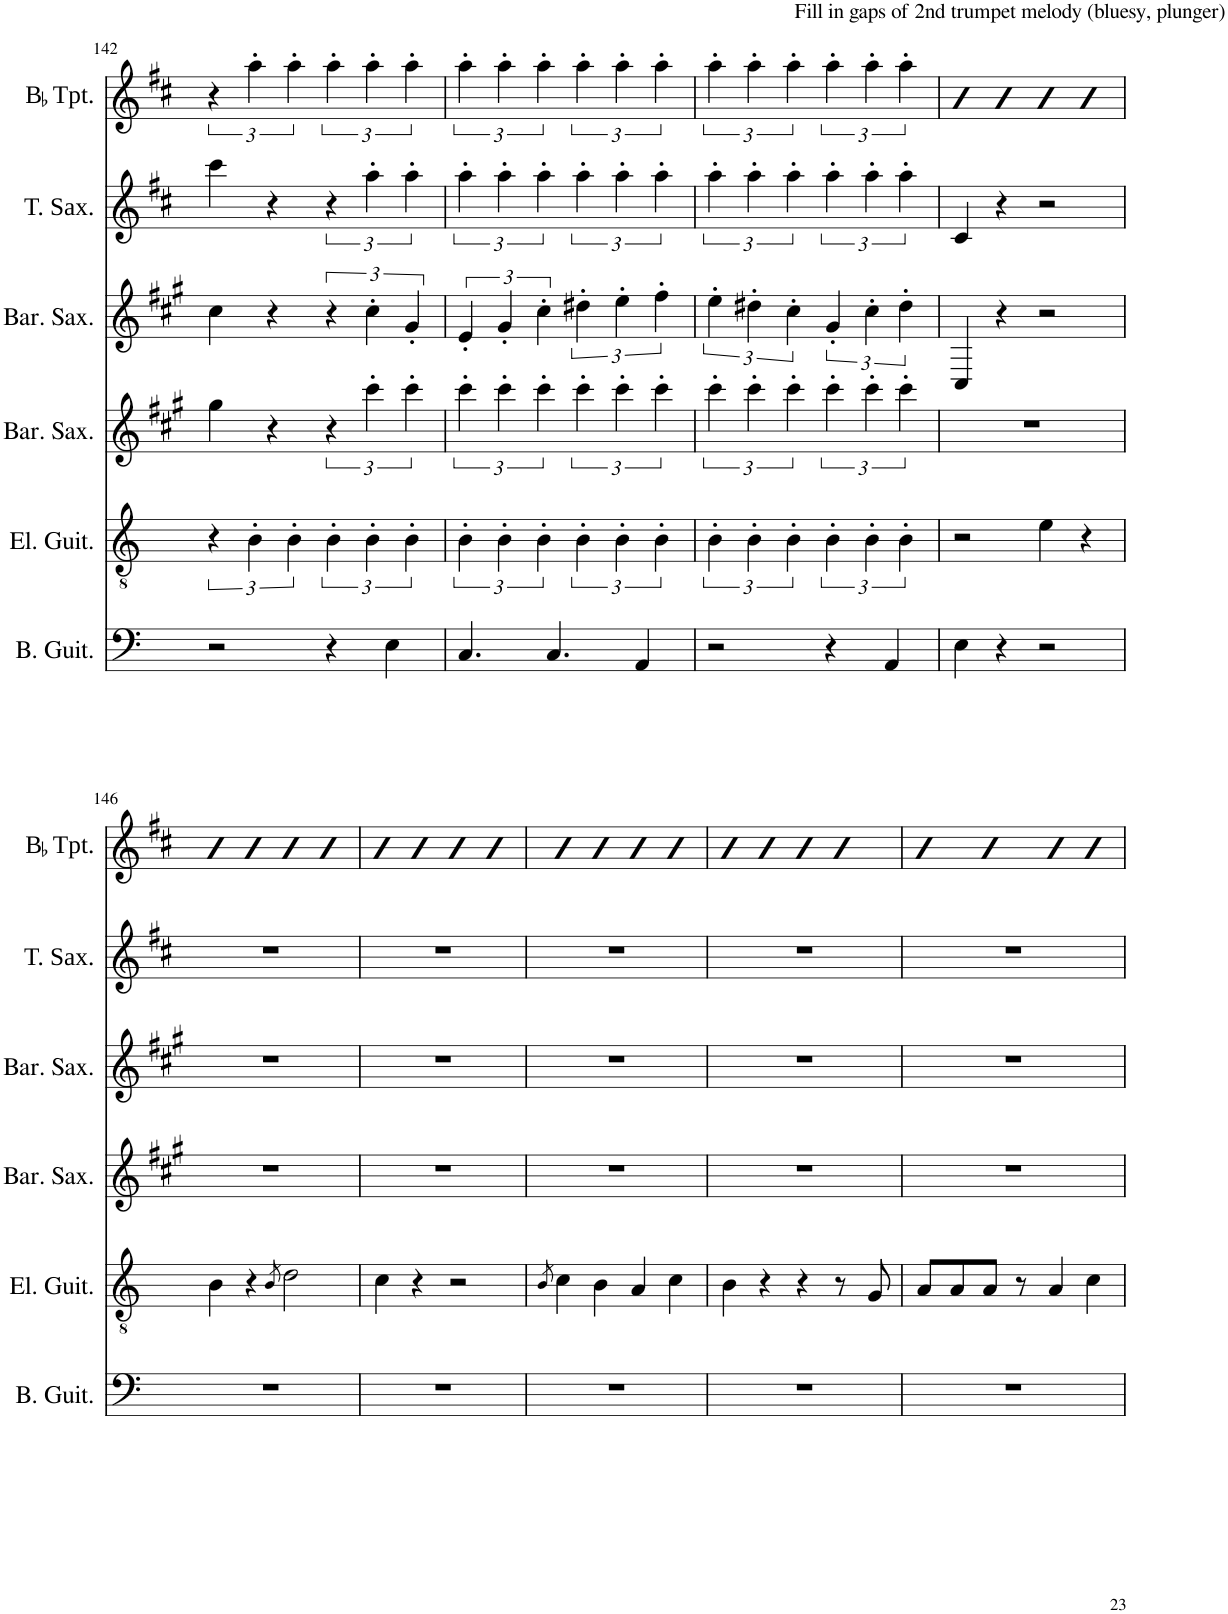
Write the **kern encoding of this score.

**kern	**kern	**kern	**kern	**kern	**kern	**kern	**kern
*part8	*part7	*part6	*part5	*part4	*part3	*part2	*part1
*staff8	*staff7	*staff6	*staff5	*staff4	*staff3	*staff2	*staff1
*I"Bass Guitar	*I"Electric Guitar	*I"Baritone Saxophone	*I"Baritone Saxophone	*I"Tenor Saxophone	*I"Alto Saxophone	*I"BaccidentalFlat Trumpet	*I"BaccidentalFlat Trumpet
*I'B. Guit.	*I'El. Guit.	*I'Bar. Sax.	*I'Bar. Sax.	*I'T. Sax.	*I'A. Sax.	*I'BaccidentalFlat Tpt.	*I'BaccidentalFlat Tpt.
!!LO:PB:g=z
*clefF4	*clefGv2	*clefG2	*clefG2	*clefG2	*clefG2	*clefG2	*clefG2
*Trd7c12	*	*Trd12c21	*Trd12c21	*Trd8c14	*Trd5c9	*Trd1c2	*Trd1c2
*k[]	*k[]	*k[f#c#g#]	*k[f#c#g#]	*k[f#c#]	*k[f#c#g#]	*k[f#c#]	*k[f#c#]
*M4/4	*M4/4	*M4/4	*M4/4	*M4/4	*M4/4	*M4/4	*M4/4
*	*	*	*	*	*Xbrackettup	*Xbrackettup	*
=142	=142	=142	=142	=142	=142	=142	=142
2r	6r	4gg#\	4cc#\	4ccc#\	6r	6r	6r
.	6B'\	.	.	.	6ccc#'	6cc#'	6aa'\
.	.	4r	4r	4r	.	.	.
.	6B'\	.	.	.	6ccc#'	6cc#'	6aa'\
4r	6B'\	6r	6r	6r	6ccc#'	6cc#'	6aa'\
.	6B'\	6ccc#'\	6cc#'\	6aa'\	6ccc#'	6cc#'	6aa'\
4E\	.	.	.	.	.	.	.
.	6B'\	6ccc#'\	6g#'/	6aa'\	6ccc#'	6cc#'	6aa'\
=143	=143	=143	=143	=143	=143	=143	=143
4.C/	6B'\	6ccc#'\	6e'/	6aa'\	6ccc#'	6cc#'	6aa'\
.	6B'\	6ccc#'\	6g#'/	6aa'\	6ccc#'	6cc#'	6aa'\
.	6B'\	6ccc#'\	6cc#'\	6aa'\	6ccc#'	6cc#'	6aa'\
4.C/	.	.	.	.	.	.	.
.	6B'\	6ccc#'\	6dd#X'\	6aa'\	6ccc#'	6cc#'	6aa'\
.	6B'\	6ccc#'\	6ee'\	6aa'\	6ccc#'	6cc#'	6aa'\
4AA/	.	.	.	.	.	.	.
.	6B'\	6ccc#'\	6ff#'\	6aa'\	6ccc#'	6cc#'	6aa'\
=144	=144	=144	=144	=144	=144	=144	=144
2r	6B'\	6ccc#'\	6ee'\	6aa'\	6ccc#'	6cc#'	6aa'\
.	6B'\	6ccc#'\	6dd#X'\	6aa'\	6ccc#'	6cc#'	6aa'\
.	6B'\	6ccc#'\	6cc#'\	6aa'\	6ccc#'	6cc#'	6aa'\
4r	6B'\	6ccc#'\	6g#'/	6aa'\	6ccc#'	6cc#'	6aa'\
.	6B'\	6ccc#'\	6cc#'\	6aa'\	6ccc#'	6cc#'	6aa'\
4AA/	.	.	.	.	.	.	.
.	6B'\	6ccc#'\	6dd#'\	6aa'\	6ccc#'	6cc#'	6aa'\
=145	=145	=145	=145	=145	=145	=145	=145
!	!	!	!	!	!	!	!LO:TX:a:t=Fill in gaps of 2nd trumpet melody (bluesy, plunger)
4E\	2r	1r	4C#/	4c#/	4e	2r	4b
4r	.	.	4r	4r	4r	.	4b
2r	4e\	.	2r	2r	2r	4ff#	4b
.	4r	.	.	.	.	4r	4b
!!LO:LB:g=z
=146	=146	=146	=146	=146	=146	=146	=146
1r	4B\	1r	1r	1r	1r	4cc#	4b
.	4r	.	.	.	.	4r	4b
.	8qB/	.	.	.	.	8qcc#	.
.	2d\	.	.	.	.	2ee	4b
.	.	.	.	.	.	.	4b
=147	=147	=147	=147	=147	=147	=147	=147
1r	4c\	1r	1r	1r	1r	4dd	4b
.	4r	.	.	.	.	4r	4b
.	2r	.	.	.	.	2r	4b
.	.	.	.	.	.	.	4b
=148	=148	=148	=148	=148	=148	=148	=148
.	8qB/	.	.	.	.	8qcc#	.
1r	4c\	1r	1r	1r	1r	4dd	4b
.	4B\	.	.	.	.	4cc#	4b
.	4A/	.	.	.	.	4b	4b
.	4c\	.	.	.	.	4dd	4b
=149	=149	=149	=149	=149	=149	=149	=149
1r	4B\	1r	1r	1r	1r	4cc#	4b
.	4r	.	.	.	.	4r	4b
.	4r	.	.	.	.	4r	4b
.	8r	.	.	.	.	8r	4b
.	8G/	.	.	.	.	8a	.
=150	=150	=150	=150	=150	=150	=150	=150
1r	8A/L	1r	1r	1r	1r	8bL	4b
.	8A/	.	.	.	.	8b	.
.	8A/J	.	.	.	.	8bJ	4b
.	8r	.	.	.	.	8r	.
.	4A/	.	.	.	.	4b	4b
.	4c\	.	.	.	.	4dd	4b
=	=	=	=	=	=	=	=
*-	*-	*-	*-	*-	*-	*-	*-
